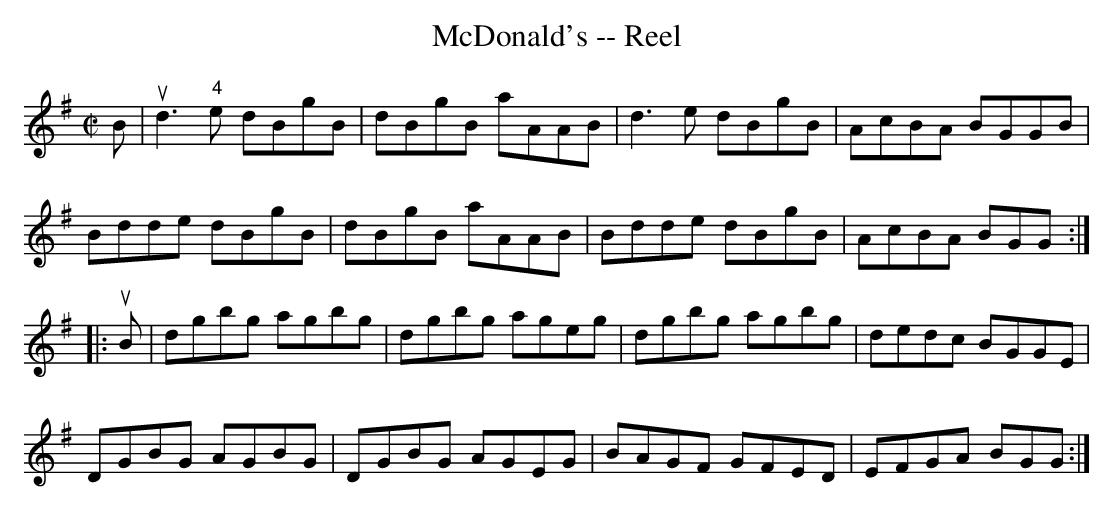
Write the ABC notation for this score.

X:1
T:McDonald's -- Reel
M:C|
L:1/8
K:G
B|\
ud3 "4"e dBgB | dBgB aAAB | d3 e dBgB | AcBA BGGB |=20
Bdde dBgB | dBgB aAAB | Bdde dBgB | AcBA BGG::
uB|\
dgbg agbg | dgbg ageg | dgbg agbg | dedc BGGE |=20
DGBG AGBG | DGBG AGEG | BAGF GFED | EFGA BGG:|
